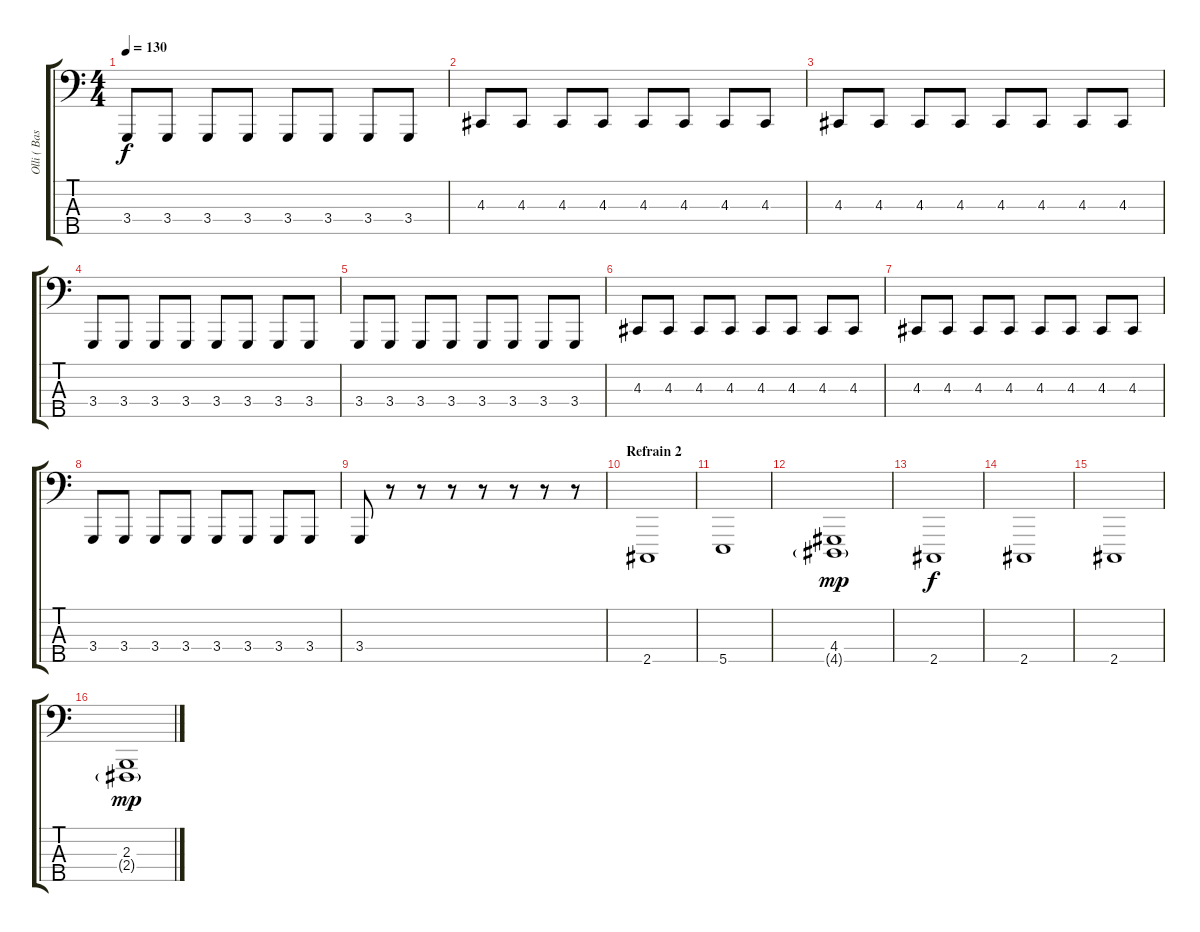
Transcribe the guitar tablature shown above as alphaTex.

\track ("Olli ( Bass )" "Olli ( Bas") {instrument lead2sawtooth}
\staff {score tabs}
\tuning (G2 D2 A1 E1 B0) {hide}
\ts (4 4)
\tempo 130
\clef f4
\ks c
3.4.8{dy f} 3.4.8 3.4.8 3.4.8 3.4.8 3.4.8 3.4.8 3.4.8 |
4.3.8 4.3.8 4.3.8 4.3.8 4.3.8 4.3.8 4.3.8 4.3.8 |
4.3.8 4.3.8 4.3.8 4.3.8 4.3.8 4.3.8 4.3.8 4.3.8 |
3.4.8 3.4.8 3.4.8 3.4.8 3.4.8 3.4.8 3.4.8 3.4.8 |
3.4.8 3.4.8 3.4.8 3.4.8 3.4.8 3.4.8 3.4.8 3.4.8 |
4.3.8 4.3.8 4.3.8 4.3.8 4.3.8 4.3.8 4.3.8 4.3.8 |
4.3.8 4.3.8 4.3.8 4.3.8 4.3.8 4.3.8 4.3.8 4.3.8 |
3.4.8 3.4.8 3.4.8 3.4.8 3.4.8 3.4.8 3.4.8 3.4.8 |
3.4.8 r.8 r.8 r.8 r.8 r.8 r.8 r.8 |
\section ("" "Refrain 2")
2.5.1 |
5.5.1 |
(4.4 4.5{g}).1{dy mp} |
2.5.1{dy f} |
2.5.1 |
2.5.1 |
(2.3 2.4{g}).1{dy mp}
